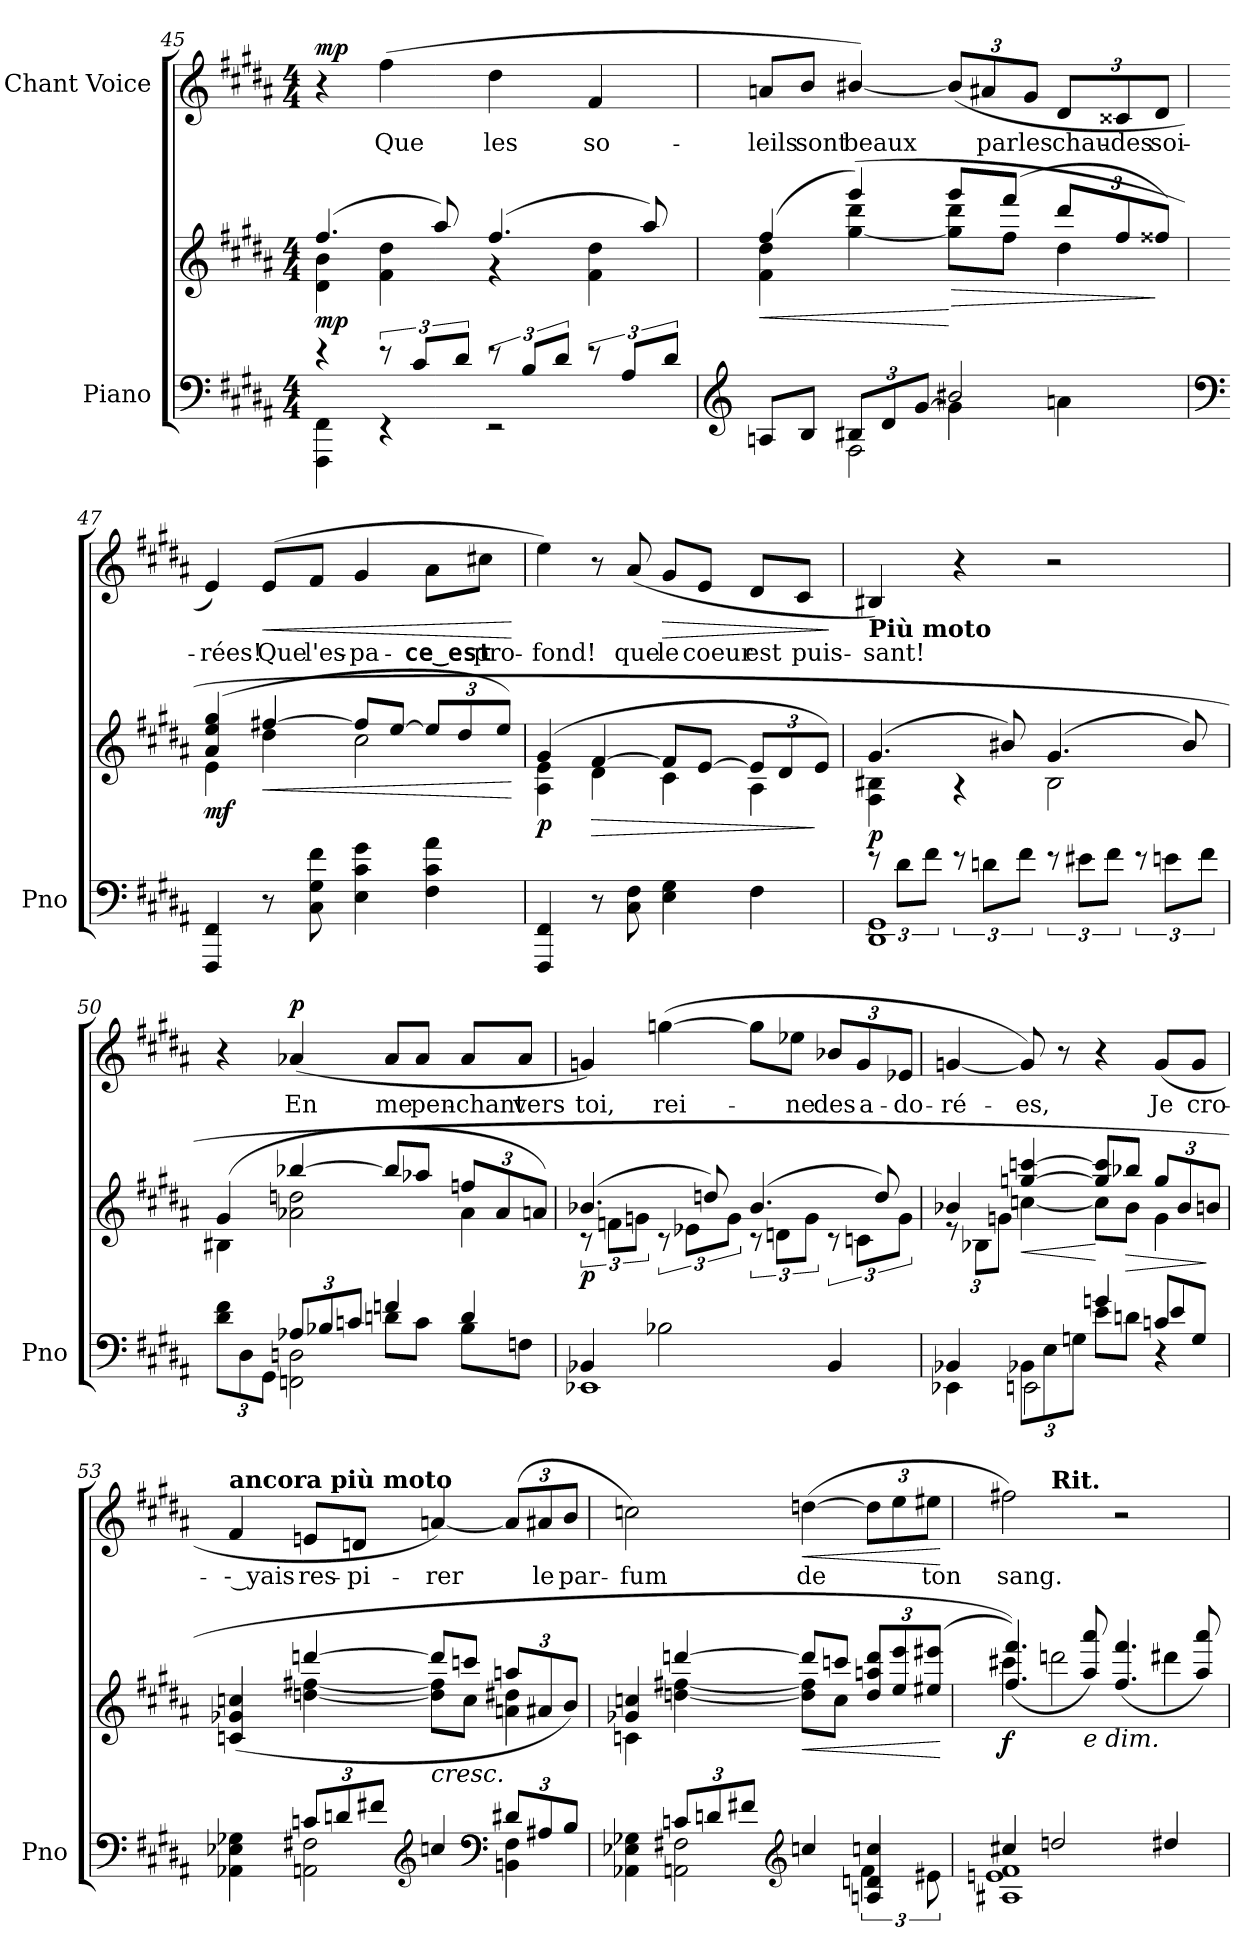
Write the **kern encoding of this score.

**kern	**kern	**dynam	**kern	**text	**dynam
*part2	*part2	*part2	*part1	*part1	*part1
*staff3	*staff2	*staff2/3	*staff1	*staff1	*staff1
*I"Piano	*	*	*I"Chant Voice	*	*
*I'Pno	*	*	*	*	*
*clefF4	*clefG2	*	*clefG2	*	*
*k[f#c#g#d#a#]	*k[f#c#g#d#a#]	*	*k[f#c#g#d#a#]	*	*
*M4/4	*M4/4	*	*M4/4	*	*
=45	=45	=45	=45	=45	=45
*^	*^	*	*	*	*
!	!	!	!	!LO:DY:b	!	!	!LO:DY:b
4r	4FFF#\ 4FF#\	(4.ff#/	4d#\ 4b\	mp	4r	.	mp
12r	4r	.	4f#\ 4dd#\	.	(4ff#\	Que	.
12c#/L	.	.	.	.	.	.	.
.	.	8aa#/)	.	.	.	.	.
12d#/J	.	.	.	.	.	.	.
12r	2r	(4.ff#/	4r	.	4dd#\	les	.
12B/L	.	.	.	.	.	.	.
12d#/J	.	.	.	.	.	.	.
12r	.	.	4f#\ 4dd#\	.	4f#/	so-	.
12A#/L	.	.	.	.	.	.	.
.	.	8aa#/)	.	.	.	.	.
12d#/J	.	.	.	.	.	.	.
*v	*v	*	*	*	*	*	*
=46	=46	=46	=46	=46	=46	=46
*clefG2	*	*	*	*	*	*
*^	*	*	*	*	*	*
*	*^	*	*	*	*	*	*
!	!	!	!	!	!LO:HP:b	!	!	!
8An/L	2ryy	4ryy	(4ff#/	4f#\ 4dd#\	<	8an/L	-leils	.
8B/J	.	.	.	.	.	8b/J	sont	.
*Xbrackettup	*	*	*	*	*	*	*	*
12B#X/L	.	2F#\	4ggg#/)	([4gg#\ 4ddd#\	.	[4b#X/)	beaux	.
12d#/	.	.	.	.	.	.	.	.
[12g#/J)	.	.	.	.	.	.	.	.
!	!	!	!	!	!LO:HP:n=1:b	!	!	!
*	*	*	*	*	*	*Xbrackettup	*	*
2b#X/	4g#\]	.	(8ggg#/L	8gg#\] 8ddd#\L	[ >	(12b#/L]	.	.
.	.	.	.	.	.	12a#X/	par	.
.	.	.	(8fff#/J	8ff#\J	.	.	.	.
.	.	.	.	.	.	12g#/J	les	.
*	*	*	*Xbrackettup	*	*	*	*	*
.	4an\	4ryy	12ddd#/L	4dd#\	.	12d#/L	chau-	.
.	.	.	12ff#/	.	.	12c##X/	-des	.
.	.	.	12ff##X/J)	.	]	12d#/J	soi-	.
*v	*v	*v	*	*	*	*	*	*
=47	=47	=47	=47	=47	=47	=47
*clefF4	*	*	*	*	*	*
!	!	!	!LO:DY:b	!	!	!
4FFF#/ 4FF#/	(4a#/ 4ee/ 4gg#/	4e\	mf	4e/)	-rées!	.
!	!	!	!LO:HP:b	!	!	!LO:HP:b
8r	[4ff#X/	4dd#\	<	(8e/L	Que	<
8C#\ 8G#\ 8f#\	.	.	.	8f#/J	l'es-	.
4E\ 4c#\ 4g#\	8ff#/L]	2cc#\	.	4g#/	-pa-	.
.	[8ee/J	.	.	.	.	.
4F#\ 4c#\ 4a#\	12ee/L]	.	.	8a#\L	-ce‿est	.
.	12dd#/	.	.	.	.	.
.	.	.	.	8cc#X\J	pro-	.
.	12ee/J)	.	.	.	.	.
*	*v	*v	*	*	*	*
.	.	[	.	.	[
=48	=48	=48	=48	=48	=48
*	*^	*	*	*	*
!	!	!	!LO:DY:b	!	!	!
4FFF#/ 4FF#/	(4g#/	4A#\ 4e\	p	4ee\)	-fond!	.
!	!	!	!LO:HP:b	!	!	!
8r	[4f#/	4d#\	>	8r	.	.
8C#\ 8F#\	.	.	.	(8a#/	que	.
!	!	!	!	!	!	!LO:HP:b
4E\ 4G#\	8f#/L]	4c#\	.	8g#/L	le	>
.	[8e/J	.	.	8e/J	coeur	.
4F#\	12e/L]	4A#\	.	8d#/L	est	.
.	12d#/	.	.	.	.	.
.	.	.	.	8c#/J	puis-	.
.	12e/J)	.	]	.	.	.
*	*v	*v	*	*	*	*
.	.	.	.	.	]
=49	=49	=49	=49	=49	=49
*brackettup	*	*	*	*	*
*^	*^	*	*	*	*
!	!	!	!	!	!LO:TX:b:B:t=Più moto	!	!
!	!	!	!	!LO:DY:b	!	!	!
12r	1DD# 1GG#	(4.g#/	4F#\ 4B#X\	p	4B#X/)	-sant!	.
12d#\L	.	.	.	.	.	.	.
12f#\J	.	.	.	.	.	.	.
12r	.	.	4r	.	4r	.	.
12dn\L	.	.	.	.	.	.	.
.	.	8b#X/)	.	.	.	.	.
12f#\J	.	.	.	.	.	.	.
12r	.	(4.g#/	2B#\	.	2r	.	.
12e#X\L	.	.	.	.	.	.	.
12f#\J	.	.	.	.	.	.	.
12r	.	.	.	.	.	.	.
12en\L	.	.	.	.	.	.	.
.	.	8b#/)	.	.	.	.	.
12f#\J	.	.	.	.	.	.	.
*v	*v	*	*	*	*	*	*
=50	=50	=50	=50	=50	=50	=50
*Xbrackettup	*	*	*	*	*	*
*^	*	*	*	*	*	*
*	*^	*	*	*	*	*	*
12d#\ 12f#\L	2ryy	4ryy	(4g#/	4B#X\	.	4r	.	.
12D#\	.	.	.	.	.	.	.	.
12GG#\J	.	.	.	.	.	.	.	.
!	!	!	!	!	!	!	!	!LO:DY:b
12A-X/L	.	2FFn\ 2Dn\	[4bb-X/	2a-X\ 2ddn\	.	(4a-X/	En	p
12B-X/	.	.	.	.	.	.	.	.
12cn/J	.	.	.	.	.	.	.	.
4fn/	8dn\L	.	8bb-/L]	.	.	8a-/L	me	.
.	8c\J	.	8aa-X/J	.	.	8a-/J	pen-	.
4d/	8B-\L	4ryy	12ffn/L	4a-\	.	8a-/L	-chant	.
.	.	.	12a-/	.	.	.	.	.
.	8Fn\J	.	.	.	.	8a-/J	vers	.
.	.	.	12an/J)	.	.	.	.	.
*	*v	*v	*	*	*	*	*	*
=51	=51	=51	=51	=51	=51	=51	=51
*	*	*	*brackettup	*	*	*	*
!	!	!	!	!LO:DY:b	!	!	!
4BB-X/	1EE-X	(4.b-X/	12r	p	4gn/)	toi,	.
.	.	.	12fn\L	.	.	.	.
.	.	.	12gn\J	.	.	.	.
2B-X\	.	.	12r	.	([4ggn\	rei-	.
.	.	.	12e-X\L	.	.	.	.
.	.	8ddn/)	.	.	.	.	.
.	.	.	12g\J	.	.	.	.
.	.	(4.b-/	12r	.	8gg\L]	.	.
.	.	.	12dn\L	.	.	.	.
.	.	.	.	.	8ee-X\J	-ne	.
.	.	.	12g\J	.	.	.	.
4BB-/	.	.	12r	.	12b-X/L	des	.
.	.	.	12cn\L	.	12g/	a-	.
.	.	8dd/)	.	.	.	.	.
.	.	.	12g\J	.	12e-X/J	-do-	.
=52	=52	=52	=52	=52	=52	=52	=52
*	*^	*	*	*	*	*	*
2ryy	4BB-X/	4EE-X\	4b-X/	12r	.	[4gn/	-ré-	.
.	.	.	.	12B-X\L	.	.	.	.
.	.	.	.	12gn\J	.	.	.	.
*	*brackettup	*	*	*	*	*	*	*
!	!	!	!	!	!LO:HP:b	!	!	!
.	12BB-X\L	2EEn\	[4ggn/ [4cccn/	[4ccn\	<	8g/])	-es,	.
.	12E\	.	.	.	.	.	.	.
.	.	.	.	.	.	8r	.	.
.	12Gn\J	.	.	.	.	.	.	.
8e\L	4gn/	.	8gg/] 8ccc/]L	8cc\L]	[	4r	.	.
!	!	!	!	!	!LO:HP:b	!	!	!
8dn\J	.	.	8bb-X/J	8b-\J	>	.	.	.
*	*	*	*Xbrackettup	*	*	*	*	*
8cn/L	4e/	4r	12gg/L	4g\	.	(8g/L	Je	.
.	.	.	12b-/	.	.	.	.	.
8G/J	.	.	.	.	.	8g/J	cro-	.
.	.	.	12bn/J	.	]	.	.	.
*	*v	*v	*	*	*	*	*	*
=53	=53	=53	=53	=53	=53	=53	=53
!	!	!	!	!	!LO:TX:a:B:t=ancora più moto	!	!
4ryy	4AA-X\ 4E-X\ 4G-X\	(4cn/ 4g-X/ 4ccn/	4ryy	.	4f#/	-- yais	.
*Xbrackettup	*	*	*	*	*	*	*
12cn/L	2AAn\ 2F#X\	[4dddn/	[4ddn\ [4ff#X\	.	8en/L	res-	.
12dn/	.	.	.	.	.	.	.
.	.	.	.	.	8dn/J	-pi-	.
12f#X/J	.	.	.	.	.	.	.
*clefG2	*	*	*	*	*	*	*
!	!	!LO:TX:b:i:t=cresc.	!	!	!	!	!
4ccn/	.	8ddd/L]	8dd\] 8ff#\]L	.	[4an/)	-rer	.
.	.	8cccn/J	8cc\J	.	.	.	.
*clefF4	*	*	*	*	*	*	*
12d#X/L	4BBn\ 4F#\	12aan/L	4an\ 4dd#X\	.	(12a/L]	.	.
12A#X/	.	12a#X/	.	.	12a#X/	le	.
12B/J	.	12b/J)	.	.	12b/J	par-	.
=54	=54	=54	=54	=54	=54	=54	=54
4ryy	4AA-X\ 4E-X\ 4G-X\	(4g-X/ 4ccn/	4cn\	.	2ccn\)	-fum	.
12cn/L	2AAn\ 2F#X\	[4dddn/	[4ddn\ [4ff#X\	.	.	.	.
12dn/	.	.	.	.	.	.	.
12f#X/J	.	.	.	.	.	.	.
*clefG2	*	*	*	*	*	*	*
!	!	!	!	!LO:HP:b	!	!	!LO:HP:b
4ccn/	.	8ddd/L]	8dd\] 8ff#\]L	<	([4ddn\	de	<
.	.	8cccn/J	8cc\J	.	.	.	.
*	*brackettup	*	*	*	*brackettup	*	*
4An/ 4dn/ 4ccn/	6f#\	12dd/ 12aan/ 12ddd/L	4ryy	.	12dd\L]	.	.
.	.	12ee/ 12eee/	.	.	12ee\	.	.
.	12e#X\	(12ee#X/ 12eee#X/J	.	.	12ee#X\J	ton	.
*v	*v	*	*	*	*	*	*
*	*v	*v	*	*	*	*
.	.	[	.	.	[
=55	=55	=55	=55	=55	=55
*^	*^	*	*	*	*
!	!	!	!	!LO:DY:b	!	!	!
*	*	*	*	*	*^	*	*
4cc#X/	1A#X 1en 1f#	4ccc#X\	(4.ff#/ 4.fff#/))	f	2ff#X\)	4ryy	sang.	.
!	!	!	!	!	!	!LO:TX:a:B:t=Rit.	!	!
2ddn/	.	2dddn\	.	.	.	2.ryy	.	.
!	!	!	!LO:TX:b:i:t=e        dim.	!	!	!	!	!
.	.	.	8aa#/ 8aaa#/)	.	.	.	.	.
.	.	.	(4.ff#/ 4.fff#/	.	2r	.	.	.
4dd#X/	.	4ddd#X\	.	.	.	.	.	.
.	.	.	8aa#/ 8aaa#/)	.	.	.	.	.
*v	*v	*	*	*	*v	*v	*	*
*	*v	*v	*	*	*	*
=	=	=	=	=	=
*-	*-	*-	*-	*-	*-
